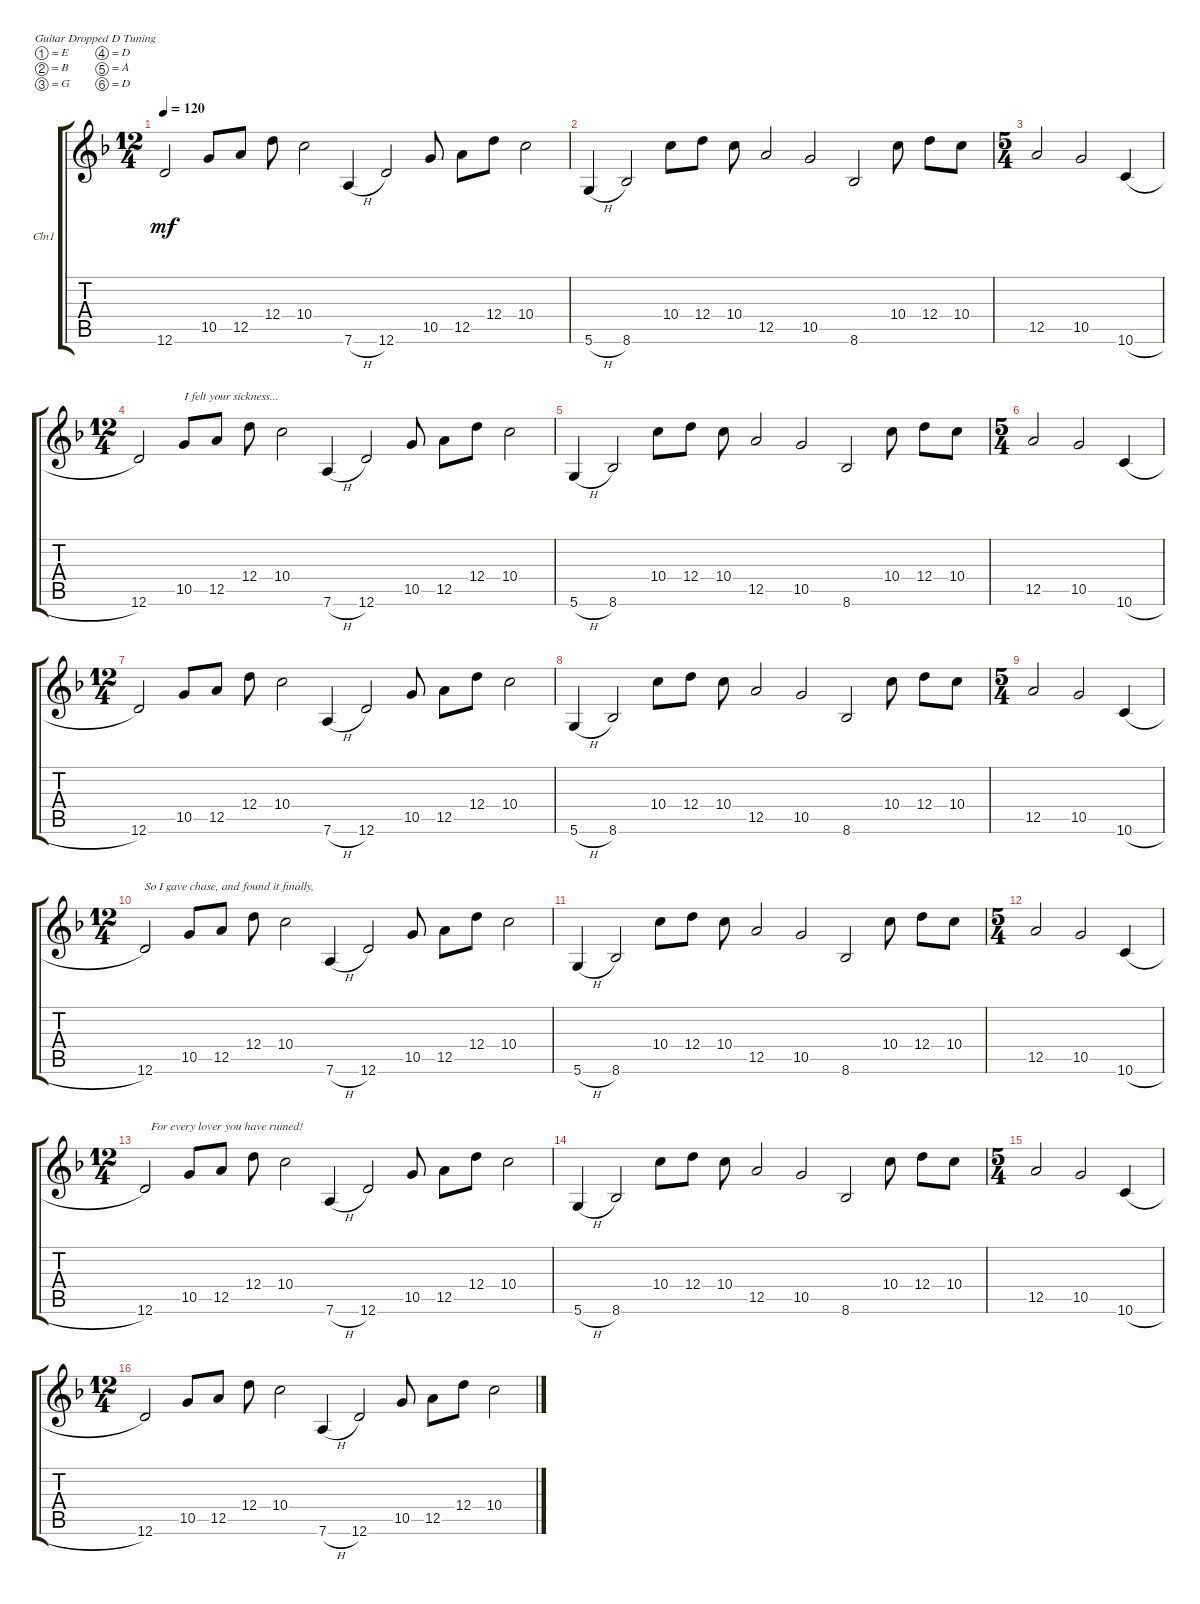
\defaultSystemsLayout 4
\bracketExtendMode groupsimilarinstruments
\firstSystemTrackNameOrientation horizontal
\otherSystemsTrackNameOrientation horizontal
\track ("Clean 1" "Cln1") {instrument electricguitarclean}
\staff {score tabs}
\tuning (E4 B3 G3 D3 A2 D2)
\ts (12 4)
\tempo 120
\clef g2
\ks f
12.6.2{lyrics (0 "") lyrics (1 "") lyrics (2 "") lyrics (3 "") lyrics (4 "") dy mf instrument electricguitarclean} 10.5.8 12.5.8 12.4.8 10.4.2 7.6{h}.4 12.6.2 10.5.8 12.5.8 12.4.8 10.4.2 |
5.6{h}.4 8.6.2 10.4.8 12.4.8 10.4.8 12.5.2 10.5.2 8.6.2 10.4.8 12.4.8 10.4.8 |
\ts (5 4)
12.5.2 10.5.2 10.6{h}.4 |
\ts (12 4)
12.6.2{lyrics (0 "") lyrics (1 "") lyrics (2 "") lyrics (3 "") lyrics (4 "")} 10.5.8{txt "I felt your sickness... " lyrics (0 "") lyrics (1 "") lyrics (2 "") lyrics (3 "") lyrics (4 "")} 12.5.8{lyrics (0 "") lyrics (1 "") lyrics (2 "") lyrics (3 "") lyrics (4 "")} 12.4.8{lyrics (0 "") lyrics (1 "") lyrics (2 "") lyrics (3 "") lyrics (4 "")} 10.4.2{lyrics (0 "") lyrics (1 "") lyrics (2 "") lyrics (3 "") lyrics (4 "")} 7.6{h}.4{lyrics (0 "") lyrics (1 "") lyrics (2 "") lyrics (3 "") lyrics (4 "")} 12.6.2{lyrics (0 "") lyrics (1 "") lyrics (2 "") lyrics (3 "") lyrics (4 "")} 10.5.8{lyrics (0 "") lyrics (1 "") lyrics (2 "") lyrics (3 "") lyrics (4 "")} 12.5.8{lyrics (0 "") lyrics (1 "") lyrics (2 "") lyrics (3 "") lyrics (4 "")} 12.4.8{lyrics (0 "") lyrics (1 "") lyrics (2 "") lyrics (3 "") lyrics (4 "")} 10.4.2{lyrics (0 "") lyrics (1 "") lyrics (2 "") lyrics (3 "") lyrics (4 "")} |
5.6{h}.4{lyrics (0 "") lyrics (1 "") lyrics (2 "") lyrics (3 "") lyrics (4 "")} 8.6.2{lyrics (0 "") lyrics (1 "") lyrics (2 "") lyrics (3 "") lyrics (4 "")} 10.4.8 12.4.8 10.4.8 12.5.2 10.5.2 8.6.2 10.4.8 12.4.8 10.4.8 |
\ts (5 4)
12.5.2 10.5.2 10.6{h}.4 |
\ts (12 4)
12.6.2 10.5.8 12.5.8 12.4.8 10.4.2 7.6{h}.4 12.6.2 10.5.8 12.5.8 12.4.8 10.4.2 |
5.6{h}.4 8.6.2 10.4.8 12.4.8 10.4.8 12.5.2 10.5.2 8.6.2 10.4.8 12.4.8 10.4.8 |
\ts (5 4)
12.5.2 10.5.2 10.6{h}.4 |
\ts (12 4)
\scale
0.522449 12.6.2{txt "So I gave chase, and found it finally,"} 10.5.8 12.5.8 12.4.8 10.4.2 7.6{h}.4 12.6.2 10.5.8 12.5.8 12.4.8 10.4.2 |
\scale
0.477508 5.6{h}.4 8.6.2 10.4.8 12.4.8 10.4.8 12.5.2 10.5.2 8.6.2 10.4.8 12.4.8 10.4.8 |
\ts (5 4)
12.5.2 10.5.2 10.6{h}.4 |
\ts (12 4)
12.6.2{txt "  For every lover you have ruined!"} 10.5.8 12.5.8 12.4.8 10.4.2 7.6{h}.4 12.6.2 10.5.8 12.5.8 12.4.8 10.4.2 |
\scale
0.436604 5.6{h}.4 8.6.2 10.4.8 12.4.8 10.4.8 12.5.2 10.5.2 8.6.2 10.4.8 12.4.8 10.4.8 |
\ts (5 4)
\scale
0.15838 12.5.2 10.5.2 10.6{h}.4 |
\ts (12 4)
\scale
0.40511 12.6.2 10.5.8 12.5.8 12.4.8 10.4.2 7.6{h}.4 12.6.2 10.5.8 12.5.8 12.4.8 10.4.2
